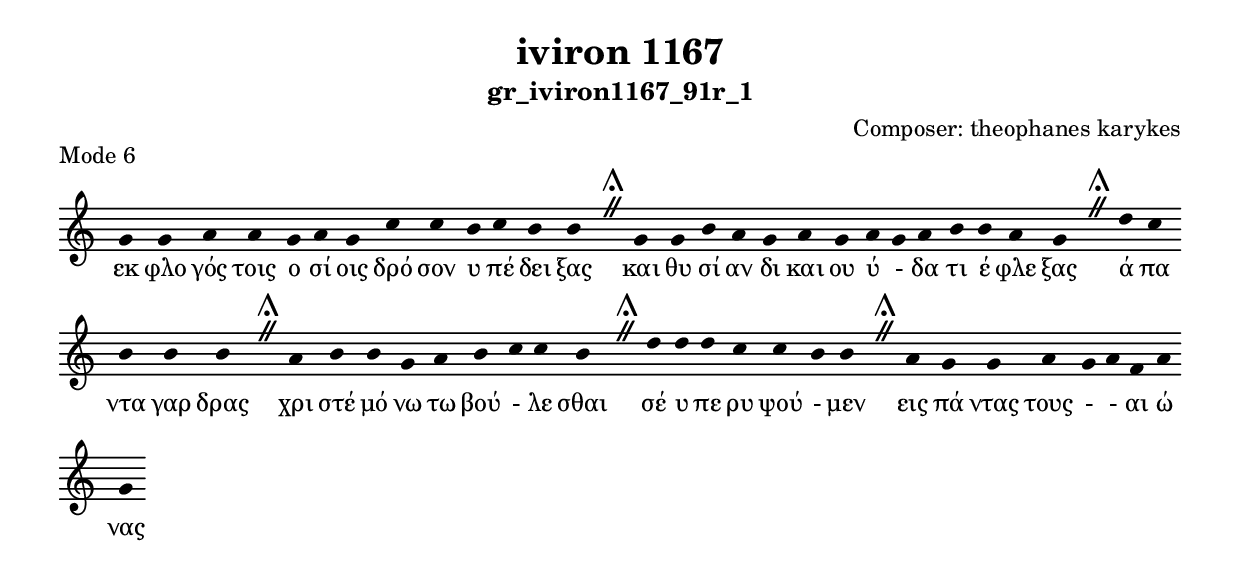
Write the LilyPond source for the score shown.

\include "gregorian.ly"

	\header {
 	  title = "iviron 1167"
	  subtitle = "gr_iviron1167_91r_1"
	  composer = "Composer: theophanes karykes"
	  piece = "Mode 6"
	}

	chant = {
	  g'4 g'4 a'4 a'4 g'4 a'4 g'4 c''4 c''4 b'4 c''4 b'4 b'4 \divisioMaior
 g'4 g'4 b'4 a'4 g'4 a'4 g'4 a'4 g'4 a'4 b'4 b'4 a'4 g'4 \divisioMaior
 d''4 c''4 b'4 b'4 b'4 \divisioMaior
 a'4 b'4 b'4 g'4 a'4 b'4 c''4 c''4 b'4 \divisioMaior
 d''4 d''4 d''4 c''4 c''4 b'4 b'4 \divisioMaior
 a'4 g'4 g'4 a'4 g'4 a'4 f'4 a'4 g'4\finalis
	}

	verba = \lyricmode {εκ φλο γός τοις ο σί οις δρό σον υ πέ δει ξας 
και θυ σί αν δι και ου ύ - δα τι έ φλε ξας 
ά πα ντα γαρ δρας 
χρι στέ μό νω τω βού - λε σθαι 
σέ υ πε ρυ ψού - μεν 
εις πά ντας τους -  - αι ώ νας 
	}


	\score {
	  \new Staff <<
	  \new Voice = "melody" \chant
	  \new Lyrics = "one" \lyricsto melody \verba
	  >>
	  \layout {
	    \context {
	      \Staff
	      \remove "Time_signature_engraver"
	      \remove "Bar_engraver"
	    }
	    \context {
	      \Voice
	      \remove "Stem_engraver"
	    }
	  }
	}